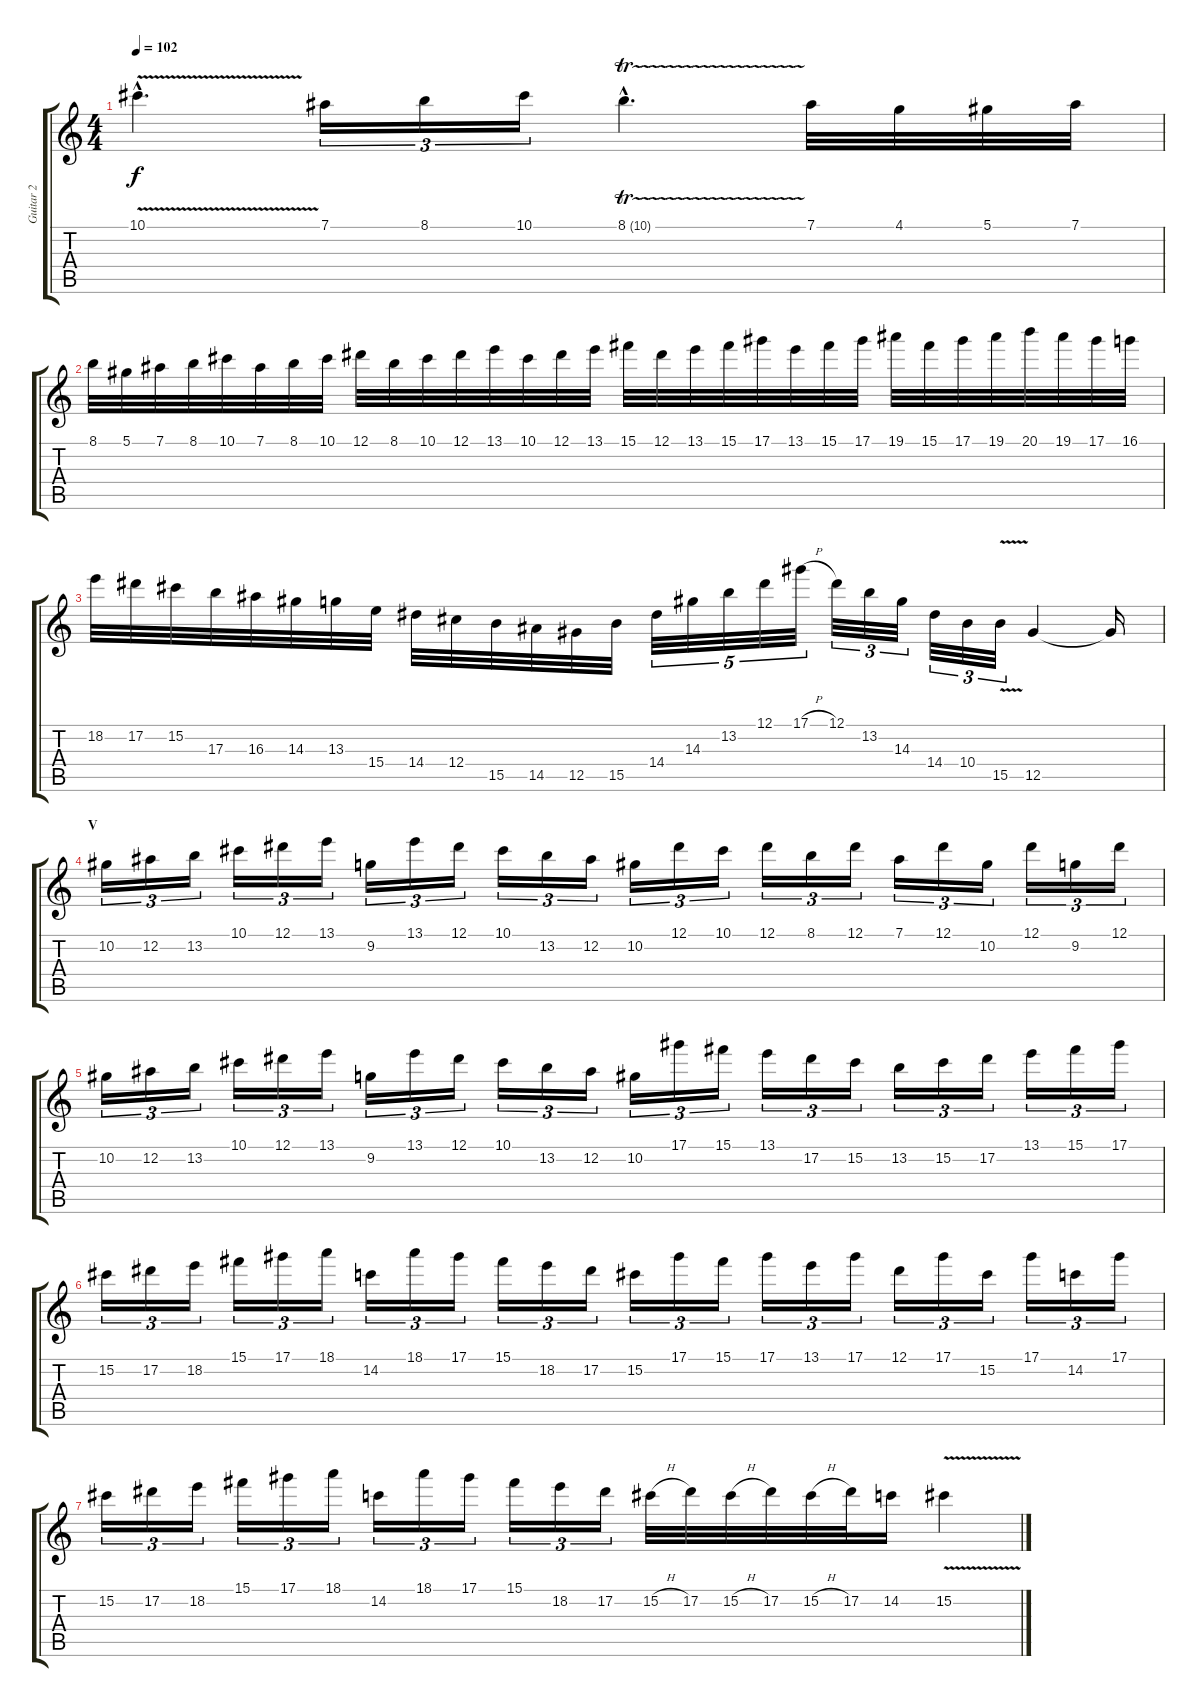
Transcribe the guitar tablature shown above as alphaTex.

\track ("Guitar 2" "Guitar 2") {instrument overdrivenguitar}
\staff {score tabs}
\tuning (Eb4 Bb3 Gb3 Db3 Ab2 Eb2) {hide}
\ts (4 4)
\tempo 102
\clef g2
\ks c
10.1{v hac}.4{d dy f} 7.1.16{tu (3 2)} 8.1.16{tu (3 2)} 10.1.16{tu (3 2)} 8.1{tr (10 32) hac}.4{d} 7.1.32 4.1.32 5.1.32 7.1.32 |
8.1.32 5.1.32 7.1.32 8.1.32 10.1.32 7.1.32 8.1.32 10.1.32 12.1.32 8.1.32 10.1.32 12.1.32 13.1.32 10.1.32 12.1.32 13.1.32 15.1.32 12.1.32 13.1.32 15.1.32 17.1.32 13.1.32 15.1.32 17.1.32 19.1.32 15.1.32 17.1.32 19.1.32 20.1.32 19.1.32 17.1.32 16.1.32 |
18.2.32 17.2.32 15.2.32 17.3.32 16.3.32 14.3.32 13.3.32 15.4.32 14.4.32 12.4.32 15.5.32 14.5.32 12.5.32 15.5.32 14.4.32{tu (5 4)} 14.3.32{tu (5 4)} 13.2.32{tu (5 4)} 12.1.32{tu (5 4)} 17.1{h}.32{tu (5 4)} 12.1.32{tu (3 2)} 13.2.32{tu (3 2)} 14.3.32{tu (3 2)} 14.4.32{tu (3 2)} 10.4.32{tu (3 2)} 15.5{v}.32{tu (3 2)} 12.5.4 12.5{t}.16 |
\section ("" "V")
10.2.16{tu (3 2)} 12.2.16{tu (3 2)} 13.2.16{tu (3 2)} 10.1.16{tu (3 2)} 12.1.16{tu (3 2)} 13.1.16{tu (3 2)} 9.2.16{tu (3 2)} 13.1.16{tu (3 2)} 12.1.16{tu (3 2)} 10.1.16{tu (3 2)} 13.2.16{tu (3 2)} 12.2.16{tu (3 2)} 10.2.16{tu (3 2)} 12.1.16{tu (3 2)} 10.1.16{tu (3 2)} 12.1.16{tu (3 2)} 8.1.16{tu (3 2)} 12.1.16{tu (3 2)} 7.1.16{tu (3 2)} 12.1.16{tu (3 2)} 10.2.16{tu (3 2)} 12.1.16{tu (3 2)} 9.2.16{tu (3 2)} 12.1.16{tu (3 2)} |
10.2.16{tu (3 2)} 12.2.16{tu (3 2)} 13.2.16{tu (3 2)} 10.1.16{tu (3 2)} 12.1.16{tu (3 2)} 13.1.16{tu (3 2)} 9.2.16{tu (3 2)} 13.1.16{tu (3 2)} 12.1.16{tu (3 2)} 10.1.16{tu (3 2)} 13.2.16{tu (3 2)} 12.2.16{tu (3 2)} 10.2.16{tu (3 2)} 17.1.16{tu (3 2)} 15.1.16{tu (3 2)} 13.1.16{tu (3 2)} 17.2.16{tu (3 2)} 15.2.16{tu (3 2)} 13.2.16{tu (3 2)} 15.2.16{tu (3 2)} 17.2.16{tu (3 2)} 13.1.16{tu (3 2)} 15.1.16{tu (3 2)} 17.1.16{tu (3 2)} |
15.2.16{tu (3 2)} 17.2.16{tu (3 2)} 18.2.16{tu (3 2)} 15.1.16{tu (3 2)} 17.1.16{tu (3 2)} 18.1.16{tu (3 2)} 14.2.16{tu (3 2)} 18.1.16{tu (3 2)} 17.1.16{tu (3 2)} 15.1.16{tu (3 2)} 18.2.16{tu (3 2)} 17.2.16{tu (3 2)} 15.2.16{tu (3 2)} 17.1.16{tu (3 2)} 15.1.16{tu (3 2)} 17.1.16{tu (3 2)} 13.1.16{tu (3 2)} 17.1.16{tu (3 2)} 12.1.16{tu (3 2)} 17.1.16{tu (3 2)} 15.2.16{tu (3 2)} 17.1.16{tu (3 2)} 14.2.16{tu (3 2)} 17.1.16{tu (3 2)} |
15.2.16{tu (3 2)} 17.2.16{tu (3 2)} 18.2.16{tu (3 2)} 15.1.16{tu (3 2)} 17.1.16{tu (3 2)} 18.1.16{tu (3 2)} 14.2.16{tu (3 2)} 18.1.16{tu (3 2)} 17.1.16{tu (3 2)} 15.1.16{tu (3 2)} 18.2.16{tu (3 2)} 17.2.16{tu (3 2)} 15.2{h}.32 17.2.32 15.2{h}.32 17.2.32 15.2{h}.32 17.2.32 14.2.16 15.2{v}.4
